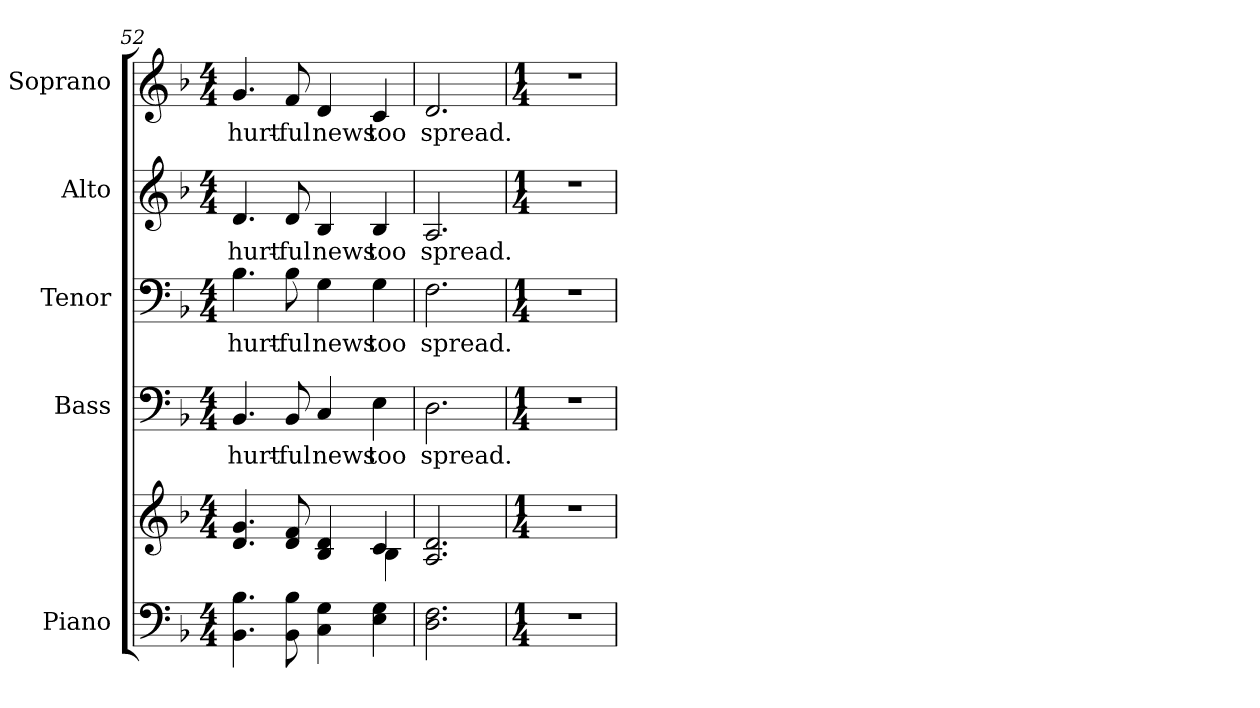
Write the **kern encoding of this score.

**kern	**kern	**kern	**text	**kern	**text	**kern	**text	**kern	**text
*part5	*part5	*part4	*part4	*part3	*part3	*part2	*part2	*part1	*part1
*staff6	*staff5	*staff4	*staff4	*staff3	*staff3	*staff2	*staff2	*staff1	*staff1
*I"Piano	*	*I"Bass	*	*I"Tenor	*	*I"Alto	*	*I"Soprano	*
*I'Pno.	*	*I'B.	*	*I'T.	*	*I'A.	*	*I'S.	*
*clefF4	*clefG2	*clefF4	*	*clefF4	*	*clefG2	*	*clefG2	*
*k[b-]	*k[b-]	*k[b-]	*	*k[b-]	*	*k[b-]	*	*k[b-]	*
*F:	*F:	*F:	*	*F:	*	*F:	*	*F:	*
*M4/4	*M4/4	*M4/4	*	*M4/4	*	*M4/4	*	*M4/4	*
=52	=52	=52	=52	=52	=52	=52	=52	=52	=52
*	*^	*	*	*	*	*	*	*	*
!	!	!	!	!LO:LY:b:color=#000000	!	!	!	!	!	!
!	!	!	!	!	!	!LO:LY:b:color=#000000	!	!	!	!
!	!	!	!	!	!	!	!	!LO:LY:b:color=#000000	!	!
!	!	!	!	!	!	!	!	!	!	!LO:LY:b:color=#000000
4.BB-i\ 4.B-i	4.di/ 4.gi	2ryy	4.BB-i/	hurt-	4.B-i\	hurt-	4.di/	hurt-	4.gi/	hurt-
!	!	!	!	!LO:LY:b:color=#000000	!	!	!	!	!	!
!	!	!	!	!	!	!LO:LY:b:color=#000000	!	!	!	!
!	!	!	!	!	!	!	!	!LO:LY:b:color=#000000	!	!
!	!	!	!	!	!	!	!	!	!	!LO:LY:b:color=#000000
8BB-i\ 8B-i	8di/ 8fi	.	8BB-i/	-ful	8B-i\	-ful	8di/	-ful	8fi/	-ful
!	!	!	!	!LO:LY:b:color=#000000	!	!	!	!	!	!
!	!	!	!	!	!	!LO:LY:b:color=#000000	!	!	!	!
!	!	!	!	!	!	!	!	!LO:LY:b:color=#000000	!	!
!	!	!	!	!	!	!	!	!	!	!LO:LY:b:color=#000000
4Ci\ 4Gi	4B-i/ 4di	4ryy	4Ci/	news	4Gi\	news	4B-i/	news	4di/	news
!	!	!	!	!LO:LY:b:color=#000000	!	!	!	!	!	!
!	!	!	!	!	!	!LO:LY:b:color=#000000	!	!	!	!
!	!	!	!	!	!	!	!	!LO:LY:b:color=#000000	!	!
!	!	!	!	!	!	!	!	!	!	!LO:LY:b:color=#000000
4Ei\ 4Gi	4ci/	4B-i\	4Ei\	too	4Gi\	too	4B-i/	too	4ci/	too
*	*v	*v	*	*	*	*	*	*	*	*
!!LO:PB:g=z
=53	=53	=53	=53	=53	=53	=53	=53	=53	=53
*	*^	*	*	*	*	*	*	*	*
!	!	!	!	!LO:LY:b:color=#000000	!	!	!	!	!	!
*	*v	*v	*	*	*	*	*	*	*	*
*	*^	*	*	*	*	*	*	*	*
!	!	!	!	!	!	!LO:LY:b:color=#000000	!	!	!	!
*	*v	*v	*	*	*	*	*	*	*	*
*	*^	*	*	*	*	*	*	*	*
!	!	!	!	!	!	!	!	!LO:LY:b:color=#000000	!	!
*	*v	*v	*	*	*	*	*	*	*	*
*	*^	*	*	*	*	*	*	*	*
!	!	!	!	!	!	!	!	!	!	!LO:LY:b:color=#000000
*	*v	*v	*	*	*	*	*	*	*	*
2.Di\ 2.Fi	2.Ai/ 2.di	2.Di\	spread.	2.Fi\	spread.	2.Ai/	spread.	2.di/	spread.
=54	=54	=54	=54	=54	=54	=54	=54	=54	=54
*M1/4	*M1/4	*M1/4	*	*M1/4	*	*M1/4	*	*M1/4	*
!LO:N:vis=1	!LO:N:vis=1	!LO:N:vis=1	!	!LO:N:vis=1	!	!LO:N:vis=1	!	!LO:N:vis=1	!
4r	4r	4r	.	4r	.	4r	.	4r	.
=	=	=	=	=	=	=	=	=	=
*-	*-	*-	*-	*-	*-	*-	*-	*-	*-
